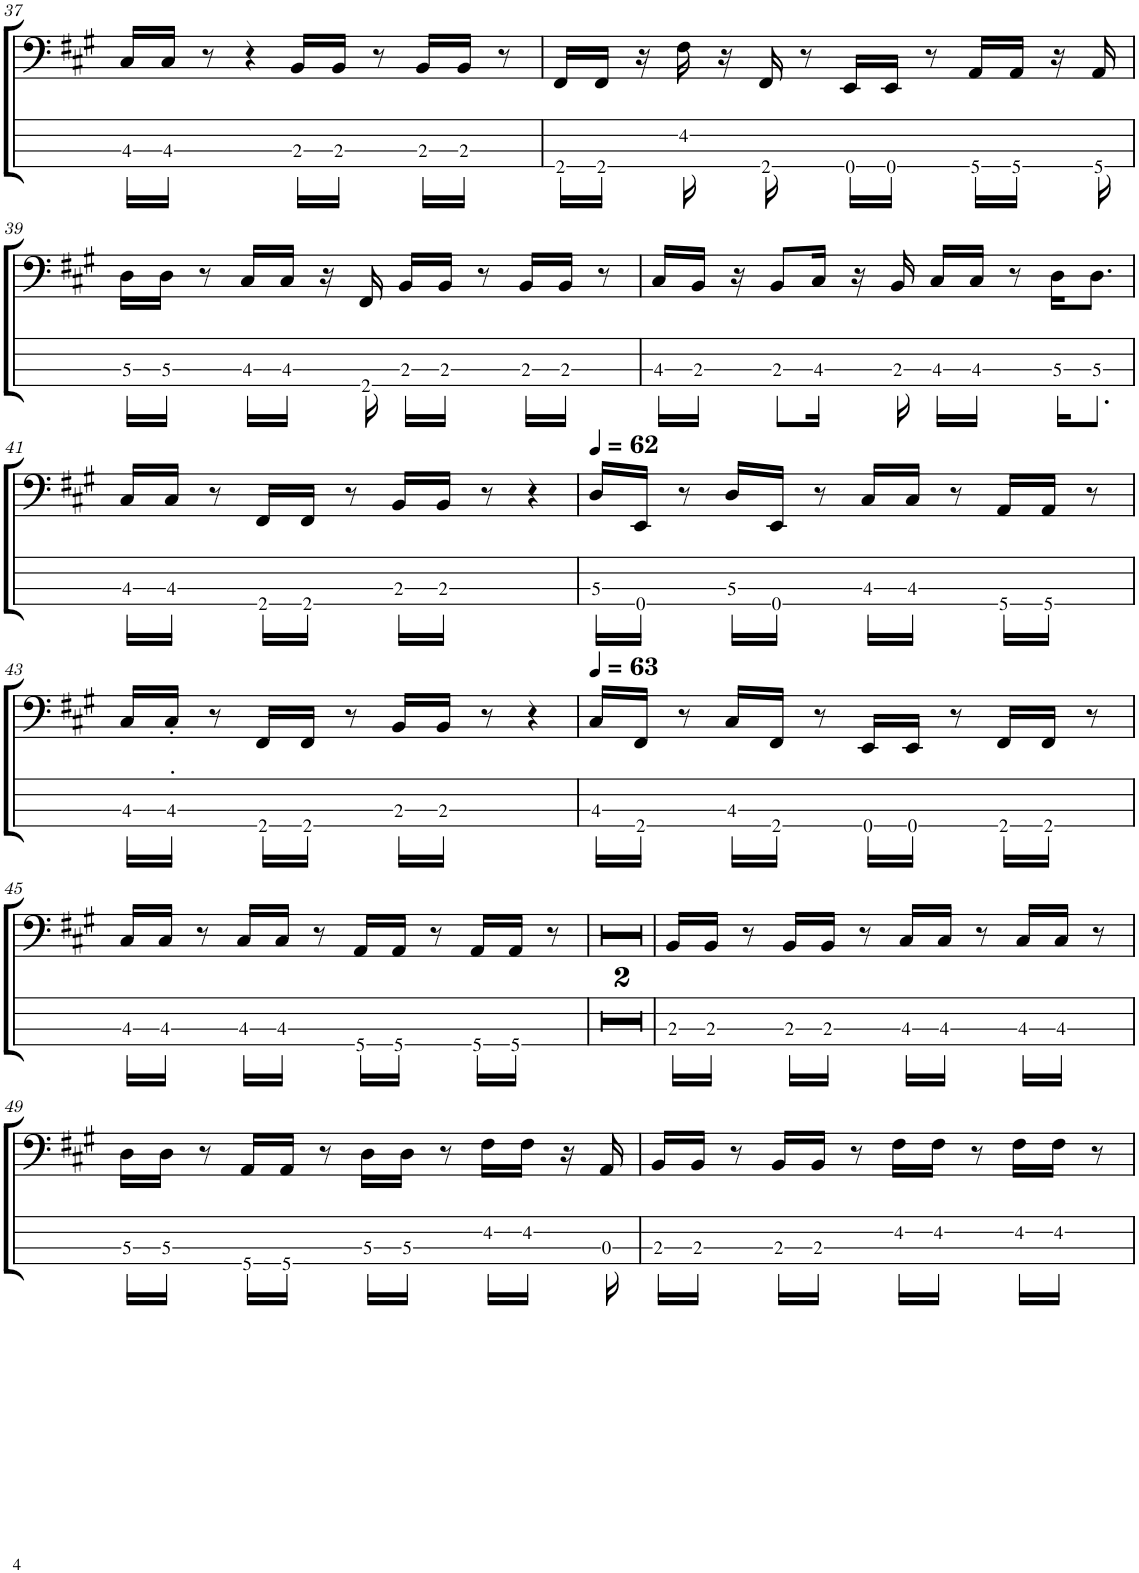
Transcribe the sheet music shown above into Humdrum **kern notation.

**kern	**kern
*part1	*part1
*staff2	*staff1
*I"Bass Guitar	*
*I'B. Guit.	*
!!LO:PB:g=z
*	*clefF4
*Trd7c12	*Trd7c12
*k[f#c#g#]	*k[f#c#g#]
*M4/4	*M4/4
=37	=37
16C#\LL	16C#/LL
16C#\JJ	16C#/JJ
8r	8r
4r	4r
16BB\LL	16BB/LL
16BB\JJ	16BB/JJ
8r	8r
16BB\LL	16BB/LL
16BB\JJ	16BB/JJ
8r	8r
=38	=38
16FF#\LL	16FF#/LL
16FF#\JJ	16FF#/JJ
16r	16r
16F#\	16F#\
16r	16r
16FF#\	16FF#/
8r	8r
16EE\LL	16EE/LL
16EE\JJ	16EE/JJ
8r	8r
16AA\LL	16AA/LL
16AA\JJ	16AA/JJ
16r	16r
16AA\	16AA/
!!LO:LB:g=z
=39	=39
16D\LL	16D\LL
16D\JJ	16D\JJ
8r	8r
16C#\LL	16C#/LL
16C#\JJ	16C#/JJ
16r	16r
16FF#\	16FF#/
16BB\LL	16BB/LL
16BB\JJ	16BB/JJ
8r	8r
16BB\LL	16BB/LL
16BB\JJ	16BB/JJ
8r	8r
=40	=40
16C#\LL	16C#/LL
16BB\JJ	16BB/JJ
16r	16r
8BB\L	8BB/L
16C#\Jk	16C#/Jk
16r	16r
16BB\	16BB/
16C#\LL	16C#/LL
16C#\JJ	16C#/JJ
8r	8r
16D\KL	16D\KL
8.D\J	8.D\J
!!LO:LB:g=z
=41	=41
16C#\LL	16C#/LL
16C#\JJ	16C#/JJ
8r	8r
16FF#\LL	16FF#/LL
16FF#\JJ	16FF#/JJ
8r	8r
16BB\LL	16BB/LL
16BB\JJ	16BB/JJ
8r	8r
4r	4r
=42	=42
*	*MM62
16D\LL	16D/LL
16EE\JJ	16EE/JJ
8r	8r
16D\LL	16D/LL
16EE\JJ	16EE/JJ
8r	8r
16C#\LL	16C#/LL
16C#\JJ	16C#/JJ
8r	8r
16AA\LL	16AA/LL
16AA\JJ	16AA/JJ
8r	8r
!!LO:LB:g=z
=43	=43
16C#\LL	16C#/LL
16C#'\JJ	16C#'/JJ
8r	8r
16FF#\LL	16FF#/LL
16FF#\JJ	16FF#/JJ
8r	8r
16BB\LL	16BB/LL
16BB\JJ	16BB/JJ
8r	8r
4r	4r
=44	=44
*	*MM63
16C#\LL	16C#/LL
16FF#\JJ	16FF#/JJ
8r	8r
16C#\LL	16C#/LL
16FF#\JJ	16FF#/JJ
8r	8r
16EE\LL	16EE/LL
16EE\JJ	16EE/JJ
8r	8r
16FF#\LL	16FF#/LL
16FF#\JJ	16FF#/JJ
8r	8r
!!LO:LB:g=z
=45	=45
16C#\LL	16C#/LL
16C#\JJ	16C#/JJ
8r	8r
16C#\LL	16C#/LL
16C#\JJ	16C#/JJ
8r	8r
16AA\LL	16AA/LL
16AA\JJ	16AA/JJ
8r	8r
16AA\LL	16AA/LL
16AA\JJ	16AA/JJ
8r	8r
=46	=46
1r	1r
=47	=47
1r	1r
=48	=48
16BB\LL	16BB/LL
16BB\JJ	16BB/JJ
8r	8r
16BB\LL	16BB/LL
16BB\JJ	16BB/JJ
8r	8r
16C#\LL	16C#/LL
16C#\JJ	16C#/JJ
8r	8r
16C#\LL	16C#/LL
16C#\JJ	16C#/JJ
8r	8r
!!LO:LB:g=z
=49	=49
16D\LL	16D\LL
16D\JJ	16D\JJ
8r	8r
16AA\LL	16AA/LL
16AA\JJ	16AA/JJ
8r	8r
16D\LL	16D\LL
16D\JJ	16D\JJ
8r	8r
16F#\LL	16F#\LL
16F#\JJ	16F#\JJ
16r	16r
16AA\	16AA/
=	=
*-	*-
